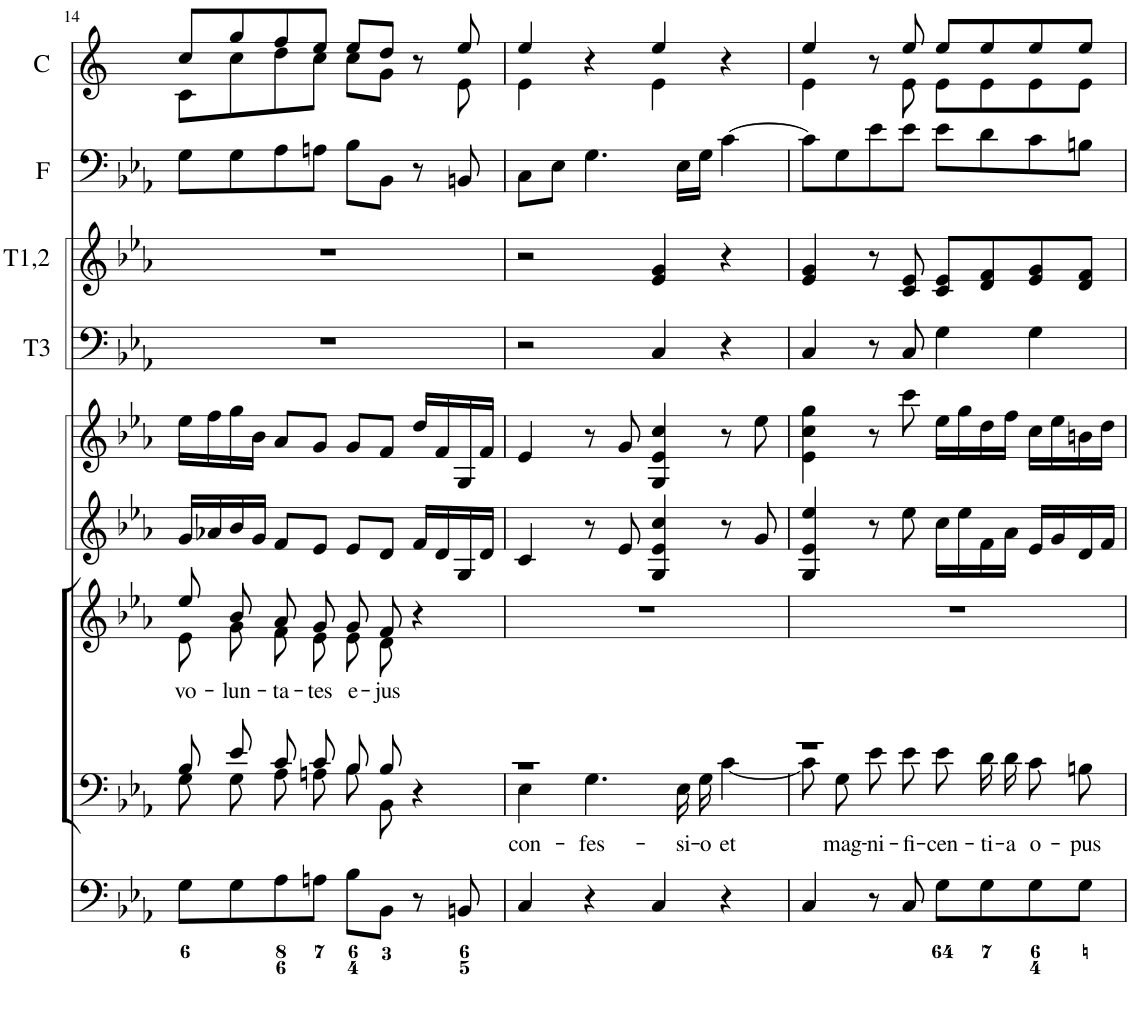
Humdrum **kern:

**kern	**kern	**text	**kern	**text	**kern	**kern	**kern	**kern	**kern	**kern
*part9	*part8	*part8	*part7	*part7	*part6	*part5	*part4	*part3	*part2	*part1
*staff9	*staff8	*staff8	*staff7	*staff7	*staff6	*staff5	*staff4	*staff3	*staff2	*staff1
*I"Organ	*I"Voice	*	*I"Voice	*	*I"Violin	*I"Violin	*I"Trombone 3	*I"Trombone 1+2	*I"Fagotti	*I"Corni in Eb
*	*	*	*	*	*I'Vln	*I'Vln	*I'T3	*I'T1,2	*I'F	*I'C
!!LO:PB:g=z
*clefF4	*clefF4	*	*clefG2	*	*clefG2	*clefG2	*clefF4	*clefG2	*clefF4	*clefG2
*	*	*	*	*	*	*	*	*	*	*Trd5c9
*k[b-e-a-]	*k[b-e-a-]	*	*k[b-e-a-]	*	*k[b-e-a-]	*k[b-e-a-]	*k[b-e-a-]	*k[b-e-a-]	*k[b-e-a-]	*k[]
*M4/4	*M4/4	*	*M4/4	*	*M4/4	*M4/4	*M4/4	*M4/4	*M4/4	*M4/4
*met(c)	*met(c)	*	*met(c)	*	*met(c)	*met(c)	*met(c)	*met(c)	*met(c)	*met(c)
=14	=14	=14	=14	=14	=14	=14	=14	=14	=14	=14
*	*^	*	*^	*	*	*	*	*	*	*
!	!	!	!	!	!	!LO:LY:b	!	!	!	!	!	!
*	*	*	*	*	*	*	*	*	*	*	*	*^
8G\L	8B-/L	8G\L	.	8ee-/L	8e-\L	vo-	16g/LL	16ee-\LL	1r	1r	8G\L	8cc/L	8c\L
.	.	.	.	.	.	.	16a-X/	16ff\	.	.	.	.	.
!	!	!	!	!	!	!LO:LY:b	!	!	!	!	!	!	!
8G\	8e-/J	8G\J	.	8b-/J	8g\J	-lun-	16b-/	16gg\	.	.	8G\	8gg/	8cc\
.	.	.	.	.	.	.	16g/JJ	16b-\JJ	.	.	.	.	.
!	!	!	!	!	!	!LO:LY:b	!	!	!	!	!	!	!
8A-\	8c/L	8A-\L	.	8a-/L	8f\L	-ta-	8f/L	8a-/L	.	.	8A-\	8ff/	8dd\
!	!	!	!	!	!	!LO:LY:b	!	!	!	!	!	!	!
8An\J	8c/J	8An\J	.	8g/J	8e-\J	-tes	8e-/J	8g/J	.	.	8An\J	8ee/J	8cc\J
!	!	!	!	!	!	!LO:LY:b	!	!	!	!	!	!	!
8B-\L	8B-/L	8B-\L	.	8g/L	8e-\L	e-	8e-/L	8g/L	.	.	8B-\L	8ee/L	8cc\L
!	!	!	!	!	!	!LO:LY:b	!	!	!	!	!	!	!
8BB-\J	8B-/J	8BB-\J	.	8f/J	8d\J	-jus	8d/J	8f/J	.	.	8BB-\J	8dd/J	8g\J
8r	4r	4ryy	.	4r	4ryy	.	16f/LL	16dd/LL	.	.	8r	8r	8ryy
.	.	.	.	.	.	.	16d/	16f/	.	.	.	.	.
8BBn/	.	.	.	.	.	.	16G/	16G/	.	.	8BBn/	8ee/	8e\
.	.	.	.	.	.	.	16d/JJ	16f/JJ	.	.	.	.	.
*	*	*	*	*v	*v	*	*	*	*	*	*	*	*
=15	=15	=15	=15	=15	=15	=15	=15	=15	=15	=15	=15	=15
!	!	!	!LO:LY:b	!	!	!	!	!	!	!	!	!
4C/	1r	4E-\	con-	1r	.	4c/	4e-/	2r	2r	8C\L	4ee/	4e\
.	.	.	.	.	.	.	.	.	.	8E-\J	.	.
!	!	!	!LO:LY:b	!	!	!	!	!	!	!	!	!
4r	.	4.G\	-fes-	.	.	8r	8r	.	.	4.G\	4r	4ryy
.	.	.	.	.	.	8e-/	8g/	.	.	.	.	.
4C/	.	.	.	.	.	4G/ 4e-/ 4cc/	4G/ 4e-/ 4cc/	4C/	4e-/ 4g/	.	4ee/	4e\
!	!	!	!LO:LY:b	!	!	!	!	!	!	!	!	!
.	.	16E-\LL	-si-	.	.	.	.	.	.	16E-\LL	.	.
!	!	!	!LO:LY:b	!	!	!	!	!	!	!	!	!
.	.	16G\JJ	-o	.	.	.	.	.	.	16G\JJ	.	.
!	!	!	!LO:LY:b	!	!	!	!	!	!	!	!	!
4r	.	[4c\	et	.	.	8r	8r	4r	4r	[4c\	4r	4ryy
.	.	.	.	.	.	8g/	8ee-\	.	.	.	.	.
=16	=16	=16	=16	=16	=16	=16	=16	=16	=16	=16	=16	=16
4C/	1r	8c\L]	.	1r	.	4G/ 4e-/ 4ee-/	4e-\ 4cc\ 4gg\	4C/	4e-/ 4g/	8c\L]	4ee/	4e\
!	!	!	!LO:LY:b	!	!	!	!	!	!	!	!	!
.	.	8G\J	mag-	.	.	.	.	.	.	8G\	.	.
!	!	!	!LO:LY:b	!	!	!	!	!	!	!	!	!
8r	.	8e-\L	-ni-	.	.	8r	8r	8r	8r	8e-\	8r	8ryy
!	!	!	!LO:LY:b	!	!	!	!	!	!	!	!	!
8C/	.	8e-\J	-fi-	.	.	8ee-\	8ccc\	8C/	8c/ 8e-/	8e-\J	8ee/	8e\
!	!	!	!LO:LY:b	!	!	!	!	!	!	!	!	!
8G\L	.	8e-\L	-cen-	.	.	16cc\LL	16ee-\LL	4G\	8c/ 8e-/L	8e-\L	8ee/L	8e\L
.	.	.	.	.	.	16ee-\	16gg\	.	.	.	.	.
!	!	!	!LO:LY:b	!	!	!	!	!	!	!	!	!
8G\	.	16d\L	-ti-	.	.	16f\	16dd\	.	8d/ 8f/	8d\	8ee/	8e\
!	!	!	!LO:LY:b	!	!	!	!	!	!	!	!	!
.	.	16d\JJ	-a	.	.	16a-\JJ	16ff\JJ	.	.	.	.	.
!	!	!	!LO:LY:b	!	!	!	!	!	!	!	!	!
8G\	.	8c\L	o-	.	.	16e-/LL	16cc\LL	4G\	8e-/ 8g/	8c\	8ee/	8e\
.	.	.	.	.	.	16g/	16ee-\	.	.	.	.	.
!	!	!	!LO:LY:b	!	!	!	!	!	!	!	!	!
8G\J	.	8Bn\J	-pus	.	.	16d/	16bn\	.	8d/ 8f/J	8Bn\J	8ee/J	8e\J
.	.	.	.	.	.	16f/JJ	16dd\JJ	.	.	.	.	.
*	*v	*v	*	*	*	*	*	*	*	*	*v	*v
=	=	=	=	=	=	=	=	=	=	=
*-	*-	*-	*-	*-	*-	*-	*-	*-	*-	*-
